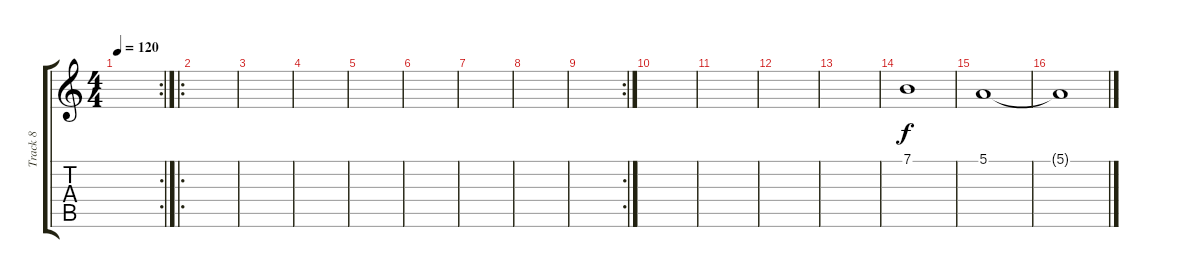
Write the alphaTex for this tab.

\track ("Track 8" "Track 8") {instrument stringensemble1}
\staff {score tabs}
\tuning (E4 B3 G3 D3 A2 E2) {hide}
\rc 2
\ts (4 4)
\tempo 120
\clef g2
\ks c
|
\ro
|
|
|
|
|
|
|
\rc 2
|
|
|
|
|
7.1.1 |
5.1.1 |
5.1{t}.1
